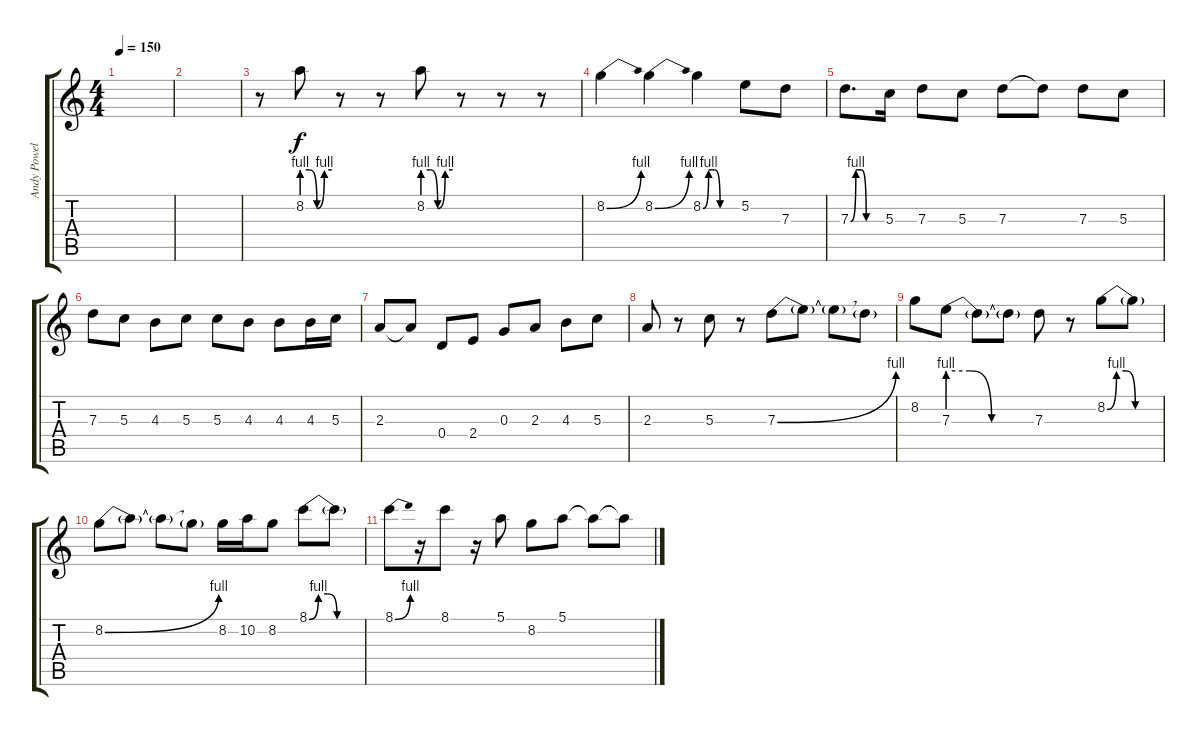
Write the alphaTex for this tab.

\track ("Andy Powell (also solo guitar)" "Andy Powel") {instrument overdrivenguitar}
\staff {score tabs}
\tuning (E4 B3 G3 D3 A2 E2) {hide}
\ts (4 4)
\tempo 150
\clef g2
\ks c
|
|
r.8 8.2{be (custom 0 4 15 4 30 0 45 4 60 4)}.8 r.8 r.8 8.2{be (custom 0 4 15 4 30 0 45 4 60 4)}.8 r.8 r.8 r.8 |
8.2{be (bend 0 0 60 4)}.4 8.2{be (bend 0 0 60 4)}.4 8.2{be (custom 0 0 10 4 20 4 30 0 60 0)}.4 5.2.8 7.3.8 |
7.3{be (custom 0 0 10 4 20 4 30 0 60 0)}.8{d} 5.3.16 7.3.8 5.3.8 7.3.8 7.3{t}.8 7.3.8 5.3.8 |
7.3.8 5.3.8 4.3.8 5.3.8 5.3.8 4.3.8 4.3.8 4.3.16 5.3.16 |
2.3.8 2.3{t}.8 0.4.8 2.4.8 0.3.8 2.3.8 4.3.8 5.3.8 |
2.3.8 r.8 5.3.8 r.8 7.3{be (bend 0 0 60 4)}.8 7.3{t}.8 7.3{t}.8 7.3{t}.8 |
8.2.8 7.3{be (custom 0 4 15 4 30 0 60 0)}.8 7.3{t}.8 7.3{t}.8 7.3.8 r.8 8.2{be (custom 0 0 10 4 20 4 30 0 60 0)}.8 8.2{t}.8 |
8.2{be (bend 0 0 60 4)}.8 8.2{t}.8 8.2{t}.8 8.2{t}.8 8.2.16 10.2.16 8.2.8 8.1{be (custom 0 0 10 4 20 4 30 0 60 0)}.8 8.1{t}.8 |
8.1{be (bend 0 0 60 4)}.8 r.16 8.1.8 r.16 5.1.8 8.2.8 5.1.8 5.1{t}.8 5.1{t}.8
